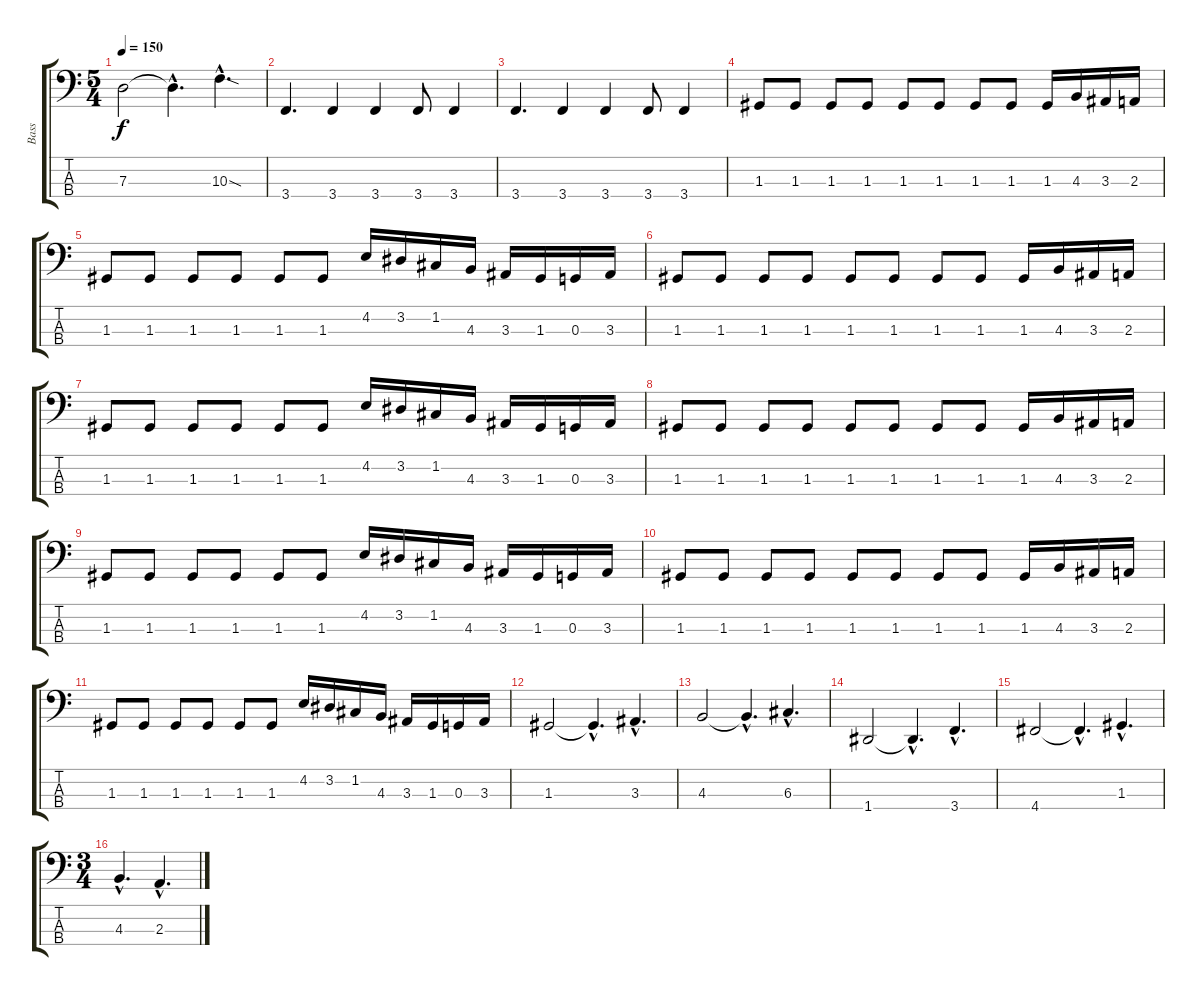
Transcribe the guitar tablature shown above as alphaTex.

\track ("Bass" "Bass") {instrument electricbassfinger}
\staff {score tabs}
\tuning (F2 C2 G1 D1) {hide}
\ts (5 4)
\tempo 150
\clef f4
\ks aminor
7.3.2{dy f} 7.3{hac t}.4{d} 10.3{sod hac}.4{d} |
3.4.4{d} 3.4.4 3.4.4 3.4.8 3.4.4 |
3.4.4{d} 3.4.4 3.4.4 3.4.8 3.4.4 |
1.3.8 1.3.8 1.3.8 1.3.8 1.3.8 1.3.8 1.3.8 1.3.8 1.3.16 4.3.16 3.3.16 2.3.16 |
1.3.8 1.3.8 1.3.8 1.3.8 1.3.8 1.3.8 4.2.16 3.2.16 1.2.16 4.3.16 3.3.16 1.3.16 0.3.16 3.3.16 |
1.3.8 1.3.8 1.3.8 1.3.8 1.3.8 1.3.8 1.3.8 1.3.8 1.3.16 4.3.16 3.3.16 2.3.16 |
1.3.8 1.3.8 1.3.8 1.3.8 1.3.8 1.3.8 4.2.16 3.2.16 1.2.16 4.3.16 3.3.16 1.3.16 0.3.16 3.3.16 |
1.3.8 1.3.8 1.3.8 1.3.8 1.3.8 1.3.8 1.3.8 1.3.8 1.3.16 4.3.16 3.3.16 2.3.16 |
1.3.8 1.3.8 1.3.8 1.3.8 1.3.8 1.3.8 4.2.16 3.2.16 1.2.16 4.3.16 3.3.16 1.3.16 0.3.16 3.3.16 |
1.3.8 1.3.8 1.3.8 1.3.8 1.3.8 1.3.8 1.3.8 1.3.8 1.3.16 4.3.16 3.3.16 2.3.16 |
1.3.8 1.3.8 1.3.8 1.3.8 1.3.8 1.3.8 4.2.16 3.2.16 1.2.16 4.3.16 3.3.16 1.3.16 0.3.16 3.3.16 |
1.3.2 1.3{hac t}.4{d} 3.3{hac}.4{d} |
4.3.2 4.3{hac t}.4{d} 6.3{hac}.4{d} |
1.4.2 1.4{hac t}.4{d} 3.4{hac}.4{d} |
4.4.2 4.4{hac t}.4{d} 1.3{hac}.4{d} |
\ts (3 4)
4.3{hac}.4{d} 2.3{hac}.4{d}
